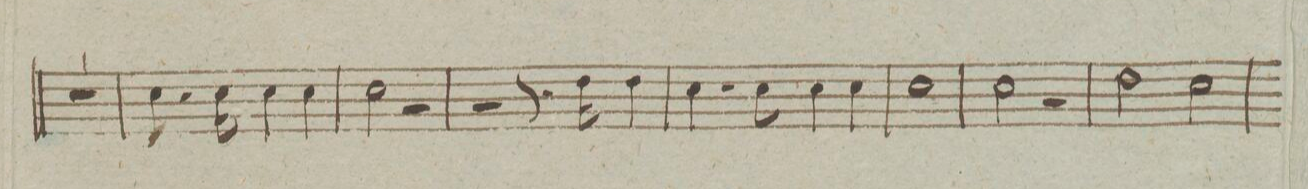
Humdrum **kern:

**kern	**dynam
*I"Clarino Primo in C	*
*clefG2	*
*k[]	*
*met(c)	*
*M4/4	*
1r	.
=34	=34
4.cc	.
8cc\	.
4cc\	.
4cc\	.
=35	=35
2cc\	.
2r	.
=36	=36
2r	.
8.r	.
16dd\	.
4dd\	.
=37	=37
4.cc\	.
8cc\	.
4cc\	.
4cc\	.
=38	=38
1cc	.
=39	=39
2cc\	.
2r	.
=40	=40
2dd\	.
2cc\	.
=41	=41
*-	*-
